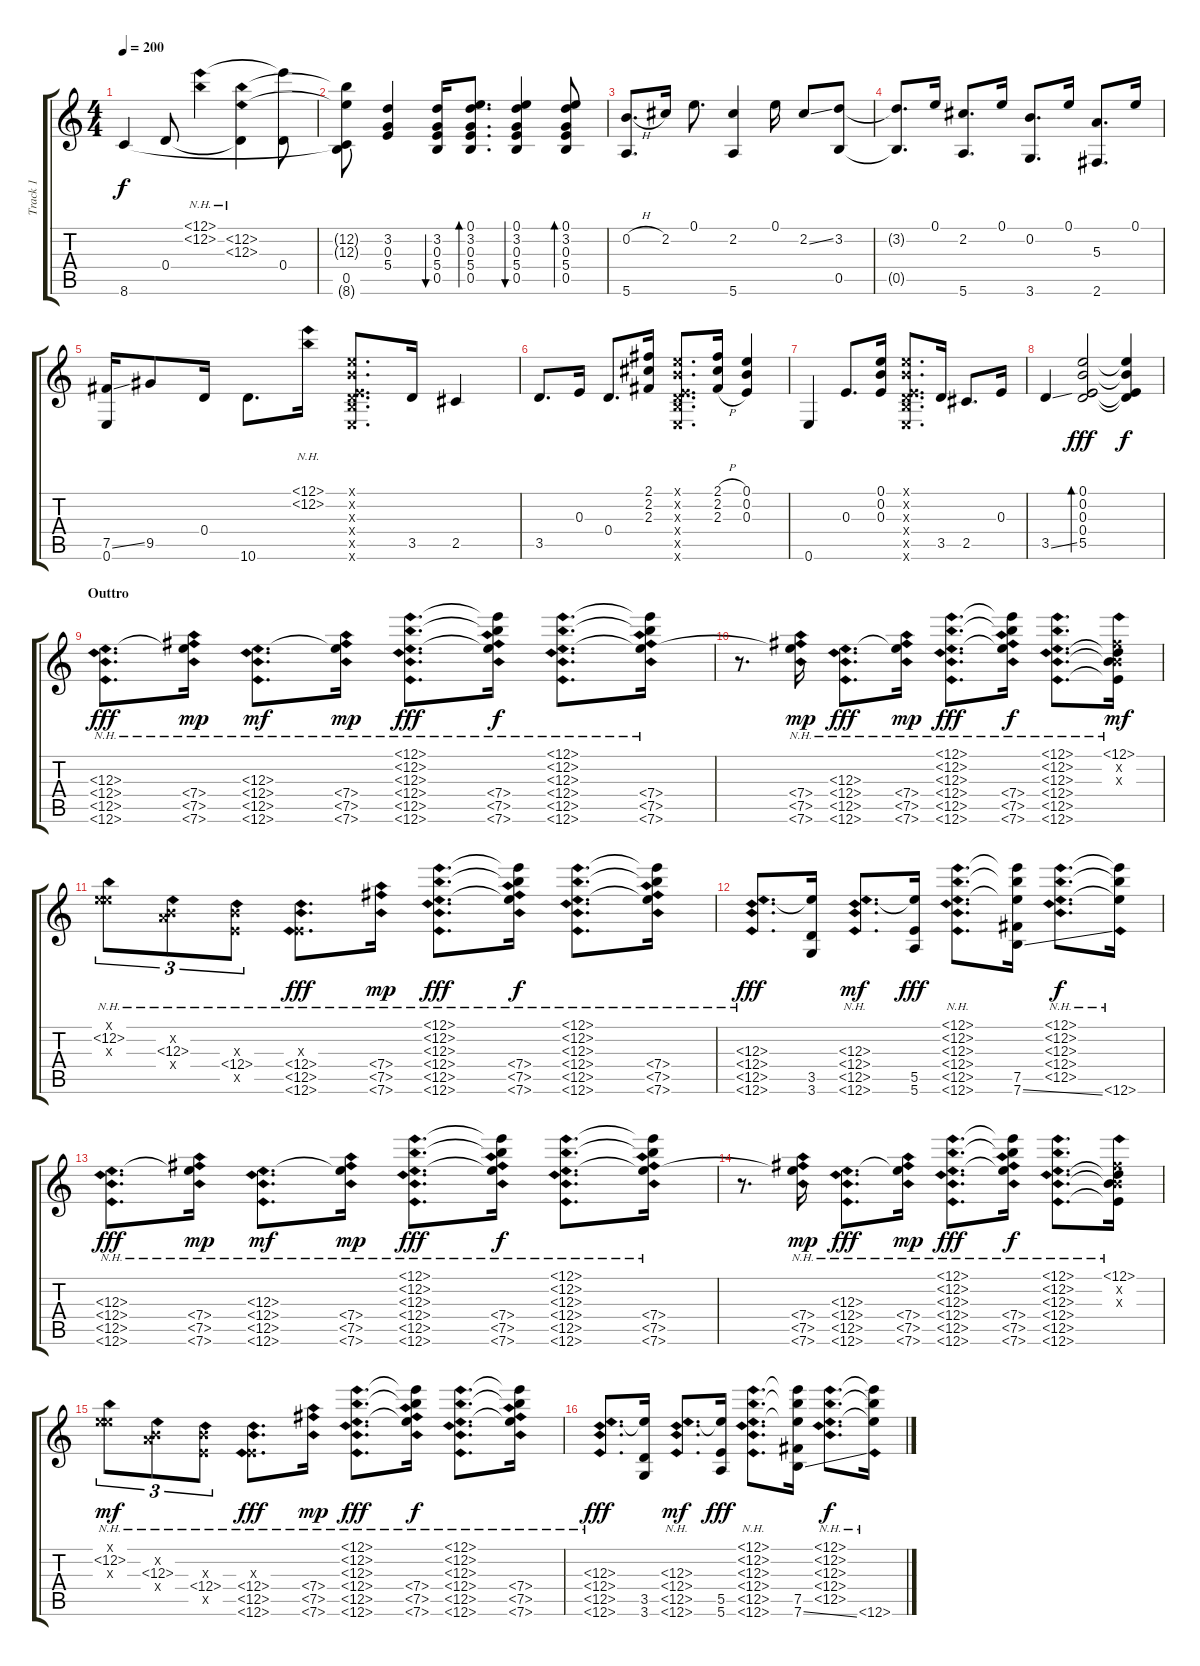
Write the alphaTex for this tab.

\track ("Track 1" "Track 1") {instrument acousticguitarsteel}
\staff {score tabs}
\tuning (E4 B3 E3 D3 B2 E2) {hide}
\ts (4 4)
\tempo 200
\clef g2
\ks c
8.6.4{dy f} 0.4.8 (12.1{nh} 12.2{nh}).4 (12.2{nh} 12.3{nh} 0.4{t}).4 (12.1{t} 0.4).8 |
(12.2{t} 12.3{t} 0.5 8.6{t}).8 (3.2 0.3 5.4).4 (3.2 0.3 5.4 0.5).16{bu 60} (0.1 3.2 0.3 5.4 0.5).8{d bd 60} (0.1 3.2 0.3 5.4 0.5).4{bu 60} (0.1 3.2 0.3 5.4 0.5).8{bd 60} |
(0.2{h} 5.6).8{d} 2.2.16 0.1.8{d} (2.2 5.6).4 0.1.16 2.2{ss}.8 (3.2 0.5).8 |
(3.2{t} 0.5{t}).8{d} 0.1.16 (2.2 5.6).8{d} 0.1.16 (0.2 3.6).8{d} 0.1.16 (5.3 2.6).8{d} 0.1.16 |
(7.5{ss} 0.6).16 9.5.8 0.4.16 10.6.8{d} (12.1{nh} 12.2{nh}).16 (0.1{x} 0.2{x} 0.3{x} 0.4{x} 0.5{x} 0.6{x}).8{d} 3.5.16 2.5.4 |
3.5.8{d} 0.3.16 0.4.8{d} (2.1 2.2 2.3).16 (0.1{x} 0.2{x} 0.3{x} 0.4{x} 0.5{x} 0.6{x}).8{d} (2.1{h} 2.2{h} 2.3{h}).16 (0.1 0.2 0.3).4 |
0.6.4 0.3.8{d} (0.1 0.2 0.3).16 (0.1{x} 0.2{x} 0.3{x} 0.4{x} 0.5{x} 0.6{x}).8{d} 3.5.16 2.5.8{d} 0.3.16 |
3.5{ss}.4 (0.1 0.2 0.3 0.4 5.5).2{bd 120 dy fff} (0.1{t} 0.2{t} 0.3{t} 0.4{t}).4{dy f} |
\section ("" "Outtro")
(12.3{nh} 12.4{nh} 12.5{nh} 12.6{nh}).8{d dy fff} (12.3{t} 7.4{nh} 7.5{nh} 7.6{nh}).16{dy mp} (12.3{nh} 12.4{nh} 12.5{nh} 12.6{nh}).8{d dy mf} (12.3{t} 7.4{nh} 7.5{nh} 7.6{nh}).16{dy mp} (12.1{nh} 12.2{nh} 12.3{nh} 12.4{nh} 12.5{nh} 12.6{nh}).8{d dy fff} (12.1{t} 12.2{t} 12.3{t} 7.4{nh} 7.5{nh} 7.6{nh}).16{dy f} (12.1{nh} 12.2{nh} 12.3{nh} 12.4{nh} 12.5{nh} 12.6{nh}).8{d} (12.1{t} 12.2{t} 12.3{t} 7.4{nh} 7.5{nh} 7.6{nh}).16 |
r.8{d} (12.3{t} 7.4{nh} 7.5{nh} 7.6{nh}).16{dy mp} (12.3{nh} 12.4{nh} 12.5{nh} 12.6{nh}).8{d dy fff} (12.3{t} 7.4{nh} 7.5{nh} 7.6{nh}).16{dy mp} (12.1{nh} 12.2{nh} 12.3{nh} 12.4{nh} 12.5{nh} 12.6{nh}).8{d dy fff} (12.1{t} 12.2{t} 12.3{t} 7.4{nh} 7.5{nh} 7.6{nh}).16{dy f} (12.1{nh} 12.2{nh} 12.3{nh} 12.4{nh} 12.5{nh} 12.6{nh}).8{d} (12.1{nh} 7.2{x} 7.3{x} 12.4{t} 12.5{t} 12.6{t}).16{dy mf} |
(0.1{x} 12.2{nh} 12.3{x}).8{tu (3 2)} (0.2{x} 12.3{nh} 7.4{x}).8{tu (3 2)} (0.3{x} 12.4{nh} 12.5{x}).8{tu (3 2)} (0.3{x} 12.4{nh} 12.5{nh} 12.6{nh}).8{d dy fff} (7.4{nh} 7.5{nh} 7.6{nh}).16{dy mp} (12.1{nh} 12.2{nh} 12.3{nh} 12.4{nh} 12.5{nh} 12.6{nh}).8{d dy fff} (12.1{t} 12.2{t} 12.3{t} 7.4{nh} 7.5{nh} 7.6{nh}).16{dy f} (12.1{nh} 12.2{nh} 12.3{nh} 12.4{nh} 12.5{nh} 12.6{nh}).8{d} (12.1{t} 12.2{t} 12.3{t} 7.4{nh} 7.5{nh} 7.6{nh}).16 |
(12.3{nh} 12.4{nh} 12.5{nh} 12.6{nh}).8{d dy fff} (12.3{t} 3.5 3.6).16 (12.3{nh} 12.4{nh} 12.5{nh} 12.6{nh}).8{d dy mf} (12.3{t} 5.5 5.6).16{dy fff} (12.1{nh} 12.2{nh} 12.3{nh} 12.4{nh} 12.5{nh} 12.6{nh}).8{d} (12.1{t} 12.2{t} 12.3{t} 7.5 7.6{ss}).16 (12.1{nh} 12.2{nh} 12.3{nh} 12.4{nh} 12.5{nh}).8{d dy f} (12.1{t} 12.2{t} 12.3{t} 0.6{nh}).16 |
(12.3{nh} 12.4{nh} 12.5{nh} 12.6{nh}).8{d dy fff} (12.3{t} 7.4{nh} 7.5{nh} 7.6{nh}).16{dy mp} (12.3{nh} 12.4{nh} 12.5{nh} 12.6{nh}).8{d dy mf} (12.3{t} 7.4{nh} 7.5{nh} 7.6{nh}).16{dy mp} (12.1{nh} 12.2{nh} 12.3{nh} 12.4{nh} 12.5{nh} 12.6{nh}).8{d dy fff} (12.1{t} 12.2{t} 12.3{t} 7.4{nh} 7.5{nh} 7.6{nh}).16{dy f} (12.1{nh} 12.2{nh} 12.3{nh} 12.4{nh} 12.5{nh} 12.6{nh}).8{d} (12.1{t} 12.2{t} 12.3{t} 7.4{nh} 7.5{nh} 7.6{nh}).16 |
r.8{d} (12.3{t} 7.4{nh} 7.5{nh} 7.6{nh}).16{dy mp} (12.3{nh} 12.4{nh} 12.5{nh} 12.6{nh}).8{d dy fff} (12.3{t} 7.4{nh} 7.5{nh} 7.6{nh}).16{dy mp} (12.1{nh} 12.2{nh} 12.3{nh} 12.4{nh} 12.5{nh} 12.6{nh}).8{d dy fff} (12.1{t} 12.2{t} 12.3{t} 7.4{nh} 7.5{nh} 7.6{nh}).16{dy f} (12.1{nh} 12.2{nh} 12.3{nh} 12.4{nh} 12.5{nh} 12.6{nh}).8{d} (12.1{nh} 7.2{x} 7.3{x} 12.4{t} 12.5{t} 12.6{t}).16 |
(0.1{x} 12.2{nh} 12.3{x}).8{tu (3 2) dy mf} (0.2{x} 12.3{nh} 7.4{x}).8{tu (3 2)} (0.3{x} 12.4{nh} 12.5{x}).8{tu (3 2)} (0.3{x} 12.4{nh} 12.5{nh} 12.6{nh}).8{d dy fff} (7.4{nh} 7.5{nh} 7.6{nh}).16{dy mp} (12.1{nh} 12.2{nh} 12.3{nh} 12.4{nh} 12.5{nh} 12.6{nh}).8{d dy fff} (12.1{t} 12.2{t} 12.3{t} 7.4{nh} 7.5{nh} 7.6{nh}).16{dy f} (12.1{nh} 12.2{nh} 12.3{nh} 12.4{nh} 12.5{nh} 12.6{nh}).8{d} (12.1{t} 12.2{t} 12.3{t} 7.4{nh} 7.5{nh} 7.6{nh}).16 |
(12.3{nh} 12.4{nh} 12.5{nh} 12.6{nh}).8{d dy fff} (12.3{t} 3.5 3.6).16 (12.3{nh} 12.4{nh} 12.5{nh} 12.6{nh}).8{d dy mf} (12.3{t} 5.5 5.6).16{dy fff} (12.1{nh} 12.2{nh} 12.3{nh} 12.4{nh} 12.5{nh} 12.6{nh}).8{d} (12.1{t} 12.2{t} 12.3{t} 7.5 7.6{ss}).16 (12.1{nh} 12.2{nh} 12.3{nh} 12.4{nh} 12.5{nh}).8{d dy f} (12.1{t} 12.2{t} 12.3{t} 0.6{nh}).16
